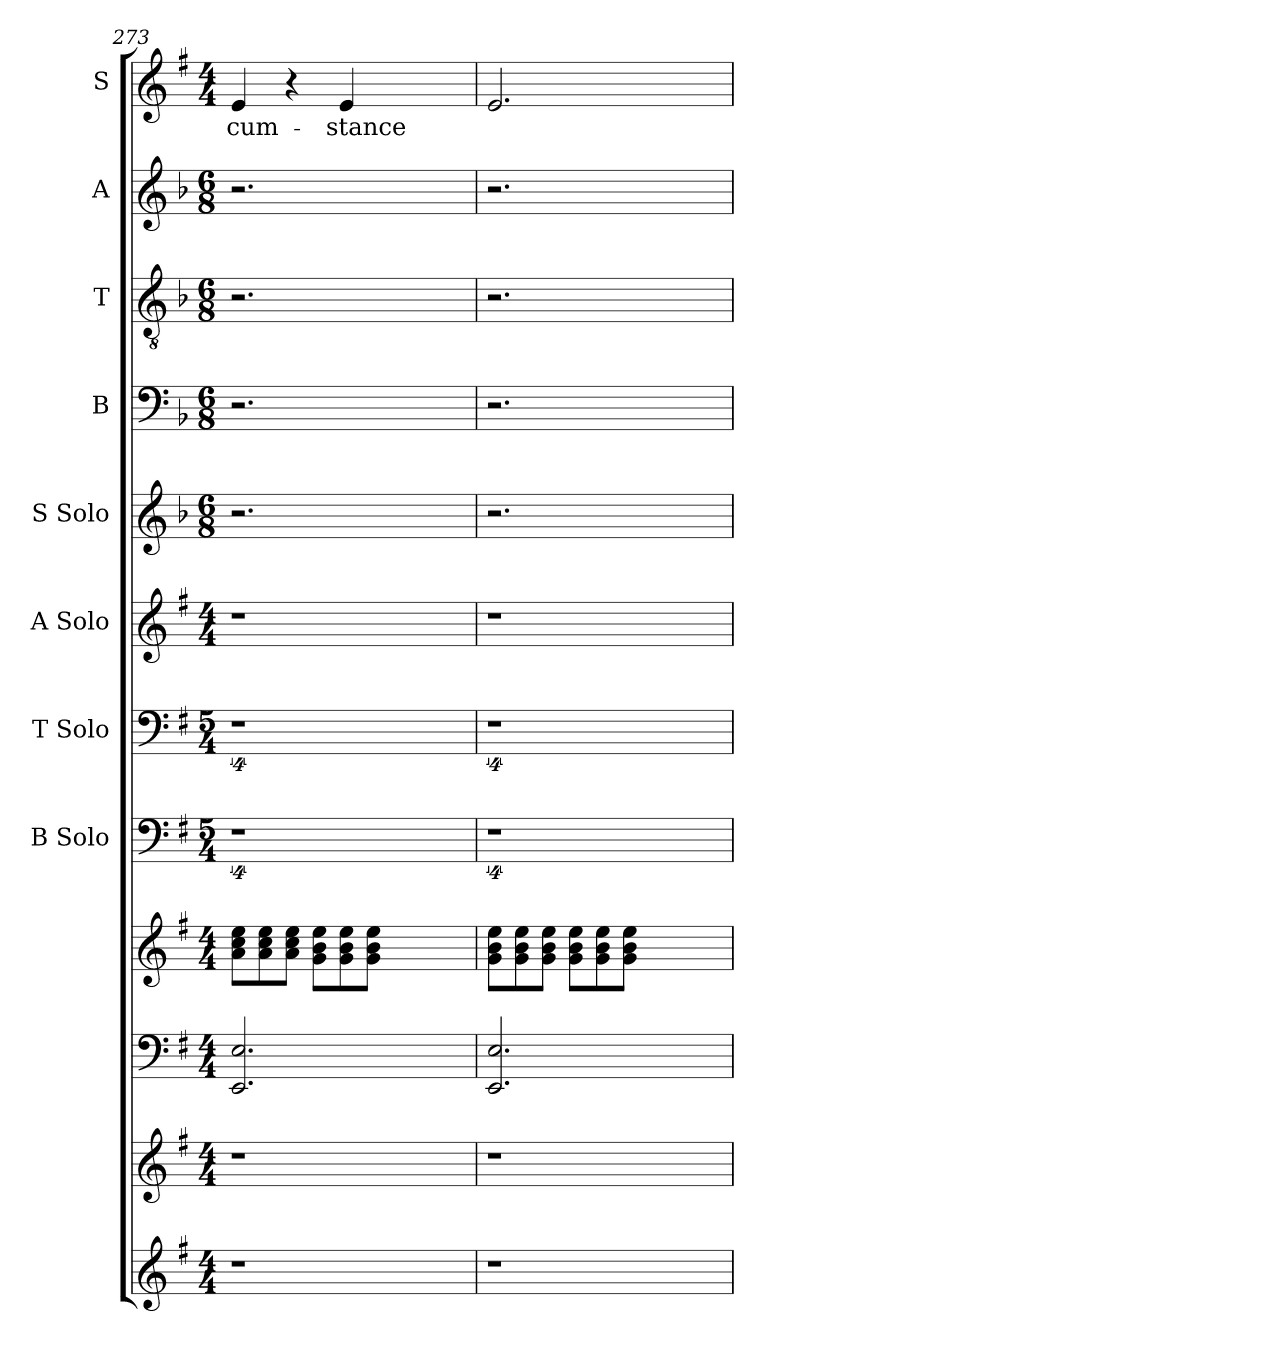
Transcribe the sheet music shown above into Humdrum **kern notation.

**kern	**kern	**kern	**kern	**kern	**kern	**kern	**kern	**kern	**kern	**kern	**kern	**text
*part12	*part11	*part10	*part9	*part8	*part7	*part6	*part5	*part4	*part3	*part2	*part1	*part1
*staff12	*staff11	*staff10	*staff9	*staff8	*staff7	*staff6	*staff5	*staff4	*staff3	*staff2	*staff1	*staff1
*	*	*	*	*I"B Solo	*I"T Solo	*I"A Solo	*I"S Solo	*I"B	*I"T	*I"A	*I"S	*
*clefG2	*clefG2	*clefF4	*clefG2	*clefF4	*clefF4	*clefG2	*clefG2	*clefF4	*clefGv2	*clefG2	*clefG2	*
*k[f#]	*k[f#]	*k[f#]	*k[f#]	*k[f#]	*k[f#]	*k[f#]	*k[b-]	*k[b-]	*k[b-]	*k[b-]	*k[f#]	*
*G:	*G:	*G:	*G:	*G:	*G:	*G:	*F:	*F:	*F:	*F:	*G:	*
*M4/4	*M4/4	*M4/4	*M4/4	*M5/4	*M5/4	*M4/4	*M6/8	*M6/8	*M6/8	*M6/8	*M4/4	*
=273	=273	=273	=273	=273	=273	=273	=273	=273	=273	=273	=273	=273
!	!	!	!	!	!	!	!	!	!	!	!	!LO:LY:b
1r	1r	2.EE/ 2.E/	8a\ 8cc\ 8ee\L	4%5r	4%5r	1r	2.r	2.r	2.r	2.r	4e/	-cum-
.	.	.	8a\ 8cc\ 8ee\	.	.	.	.	.	.	.	.	.
.	.	.	8a\ 8cc\ 8ee\J	.	.	.	.	.	.	.	4r	.
.	.	.	8g\ 8b\ 8ee\L	.	.	.	.	.	.	.	.	.
!	!	!	!	!	!	!	!	!	!	!	!	!LO:LY:b
.	.	.	8g\ 8b\ 8ee\	.	.	.	.	.	.	.	4e/	-stance
.	.	.	8g\ 8b\ 8ee\J	.	.	.	.	.	.	.	.	.
.	.	2ryy	2ryy	.	.	.	2ryy	2ryy	2ryy	2ryy	2ryy	.
4ryy	4ryy	.	.	.	.	4ryy	.	.	.	.	.	.
=274	=274	=274	=274	=274	=274	=274	=274	=274	=274	=274	=274	=274
1r	1r	2.EE/ 2.E/	8g\ 8b\ 8ee\L	4%5r	4%5r	1r	2.r	2.r	2.r	2.r	2.e/	.
.	.	.	8g\ 8b\ 8ee\	.	.	.	.	.	.	.	.	.
.	.	.	8g\ 8b\ 8ee\J	.	.	.	.	.	.	.	.	.
.	.	.	8g\ 8b\ 8ee\L	.	.	.	.	.	.	.	.	.
.	.	.	8g\ 8b\ 8ee\	.	.	.	.	.	.	.	.	.
.	.	.	8g\ 8b\ 8ee\J	.	.	.	.	.	.	.	.	.
.	.	2ryy	2ryy	.	.	.	2ryy	2ryy	2ryy	2ryy	2ryy	.
4ryy	4ryy	.	.	.	.	4ryy	.	.	.	.	.	.
=	=	=	=	=	=	=	=	=	=	=	=	=
*-	*-	*-	*-	*-	*-	*-	*-	*-	*-	*-	*-	*-
